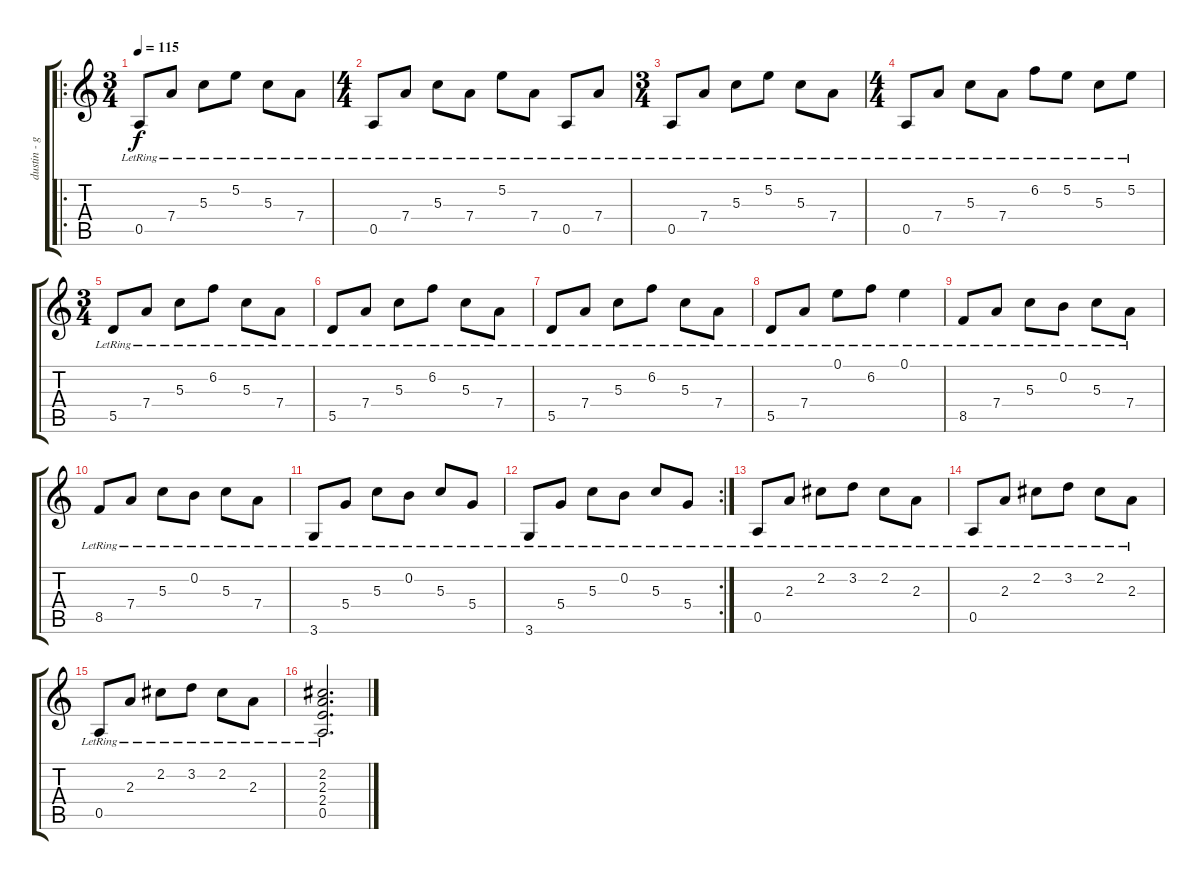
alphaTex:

\track ("dustin - guitar" "dustin - g") {instrument electricguitarjazz}
\staff {score tabs}
\tuning (E4 B3 G3 D3 A2 E2) {hide}
\ro
\ts (3 4)
\tempo 115
\clef g2
\ks c
0.5{lr}.8{dy f instrument electricguitarjazz} 7.4{lr}.8 5.3{lr}.8 5.2{lr}.8 5.3{lr}.8 7.4{lr}.8 |
\ts (4 4)
0.5{lr}.8 7.4{lr}.8 5.3{lr}.8 7.4{lr}.8 5.2{lr}.8 7.4{lr}.8 0.5{lr}.8 7.4{lr}.8 |
\ts (3 4)
0.5{lr}.8 7.4{lr}.8 5.3{lr}.8 5.2{lr}.8 5.3{lr}.8 7.4{lr}.8 |
\ts (4 4)
0.5{lr}.8 7.4{lr}.8 5.3{lr}.8 7.4{lr}.8 6.2{lr}.8 5.2{lr}.8 5.3{lr}.8 5.2{lr}.8 |
\ts (3 4)
5.5{lr}.8 7.4{lr}.8 5.3{lr}.8 6.2{lr}.8 5.3{lr}.8 7.4{lr}.8 |
5.5{lr}.8 7.4{lr}.8 5.3{lr}.8 6.2{lr}.8 5.3{lr}.8 7.4{lr}.8 |
5.5{lr}.8 7.4{lr}.8 5.3{lr}.8 6.2{lr}.8 5.3{lr}.8 7.4{lr}.8 |
5.5{lr}.8 7.4{lr}.8 0.1{lr}.8 6.2{lr}.8 0.1{lr}.4 |
8.5{lr}.8 7.4{lr}.8 5.3{lr}.8 0.2{lr}.8 5.3{lr}.8 7.4{lr}.8 |
8.5{lr}.8 7.4{lr}.8 5.3{lr}.8 0.2{lr}.8 5.3{lr}.8 7.4{lr}.8 |
3.6{lr}.8 5.4{lr}.8 5.3{lr}.8 0.2{lr}.8 5.3{lr}.8 5.4{lr}.8 |
\rc 2
3.6{lr}.8 5.4{lr}.8 5.3{lr}.8 0.2{lr}.8 5.3{lr}.8 5.4{lr}.8 |
0.5{lr}.8 2.3{lr}.8 2.2{lr}.8 3.2{lr}.8 2.2{lr}.8 2.3{lr}.8 |
0.5{lr}.8 2.3{lr}.8 2.2{lr}.8 3.2{lr}.8 2.2{lr}.8 2.3{lr}.8 |
0.5{lr}.8 2.3{lr}.8 2.2{lr}.8 3.2{lr}.8 2.2{lr}.8 2.3{lr}.8 |
(2.2{lr} 2.3{lr} 2.4{lr} 0.5{lr}).2{d}
